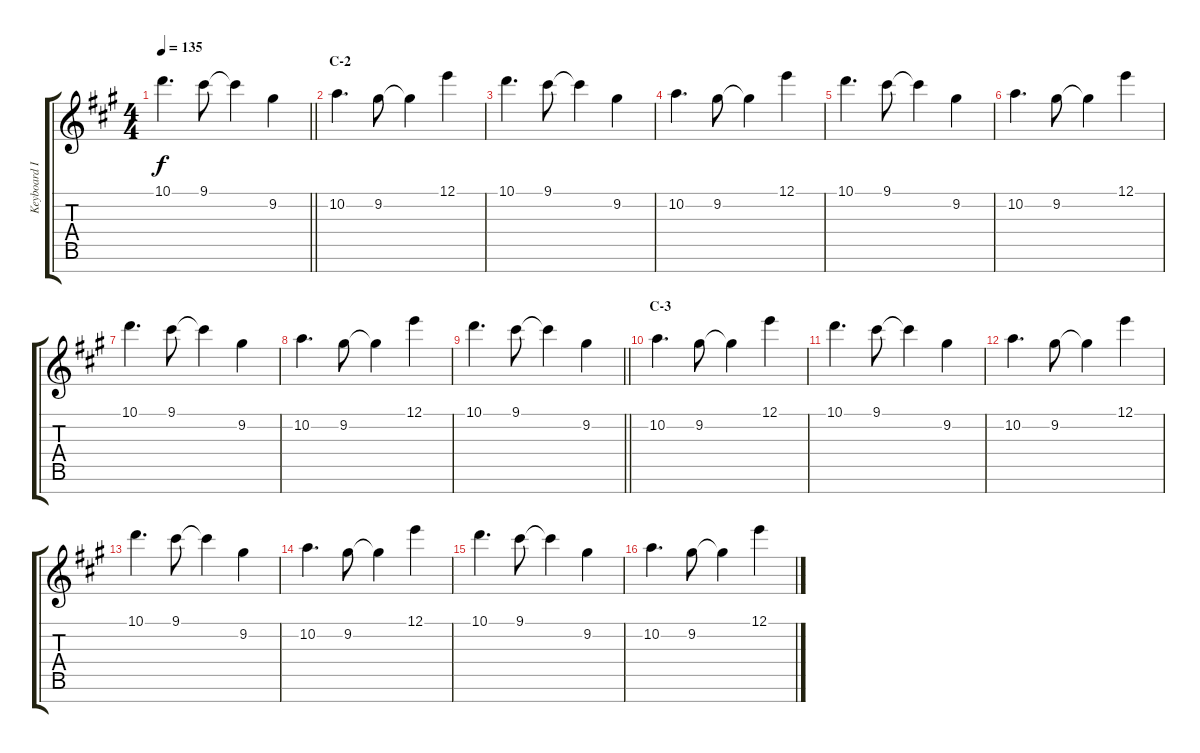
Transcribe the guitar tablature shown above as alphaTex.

\track ("Keyboard I" "Keyboard I") {instrument lead2sawtooth}
\staff {score tabs}
\tuning (E5 B4 G4 D4 A3 E3 B2) {hide}
\ts (4 4)
\tempo 135
\clef g2
\barLineRight lightlight
\ks a
10.1.4{d dy f} 9.1.8 9.1{t}.4 9.2.4 |
\section ("" "C-2")
10.2.4{d} 9.2.8 9.2{t}.4 12.1.4 |
10.1.4{d} 9.1.8 9.1{t}.4 9.2.4 |
10.2.4{d} 9.2.8 9.2{t}.4 12.1.4 |
10.1.4{d} 9.1.8 9.1{t}.4 9.2.4 |
10.2.4{d} 9.2.8 9.2{t}.4 12.1.4 |
10.1.4{d} 9.1.8 9.1{t}.4 9.2.4 |
10.2.4{d} 9.2.8 9.2{t}.4 12.1.4 |
\barLineRight lightlight
10.1.4{d} 9.1.8 9.1{t}.4 9.2.4 |
\section ("" "C-3")
10.2.4{d} 9.2.8 9.2{t}.4 12.1.4 |
10.1.4{d} 9.1.8 9.1{t}.4 9.2.4 |
10.2.4{d} 9.2.8 9.2{t}.4 12.1.4 |
10.1.4{d} 9.1.8 9.1{t}.4 9.2.4 |
10.2.4{d} 9.2.8 9.2{t}.4 12.1.4 |
10.1.4{d} 9.1.8 9.1{t}.4 9.2.4 |
10.2.4{d} 9.2.8 9.2{t}.4 12.1.4
